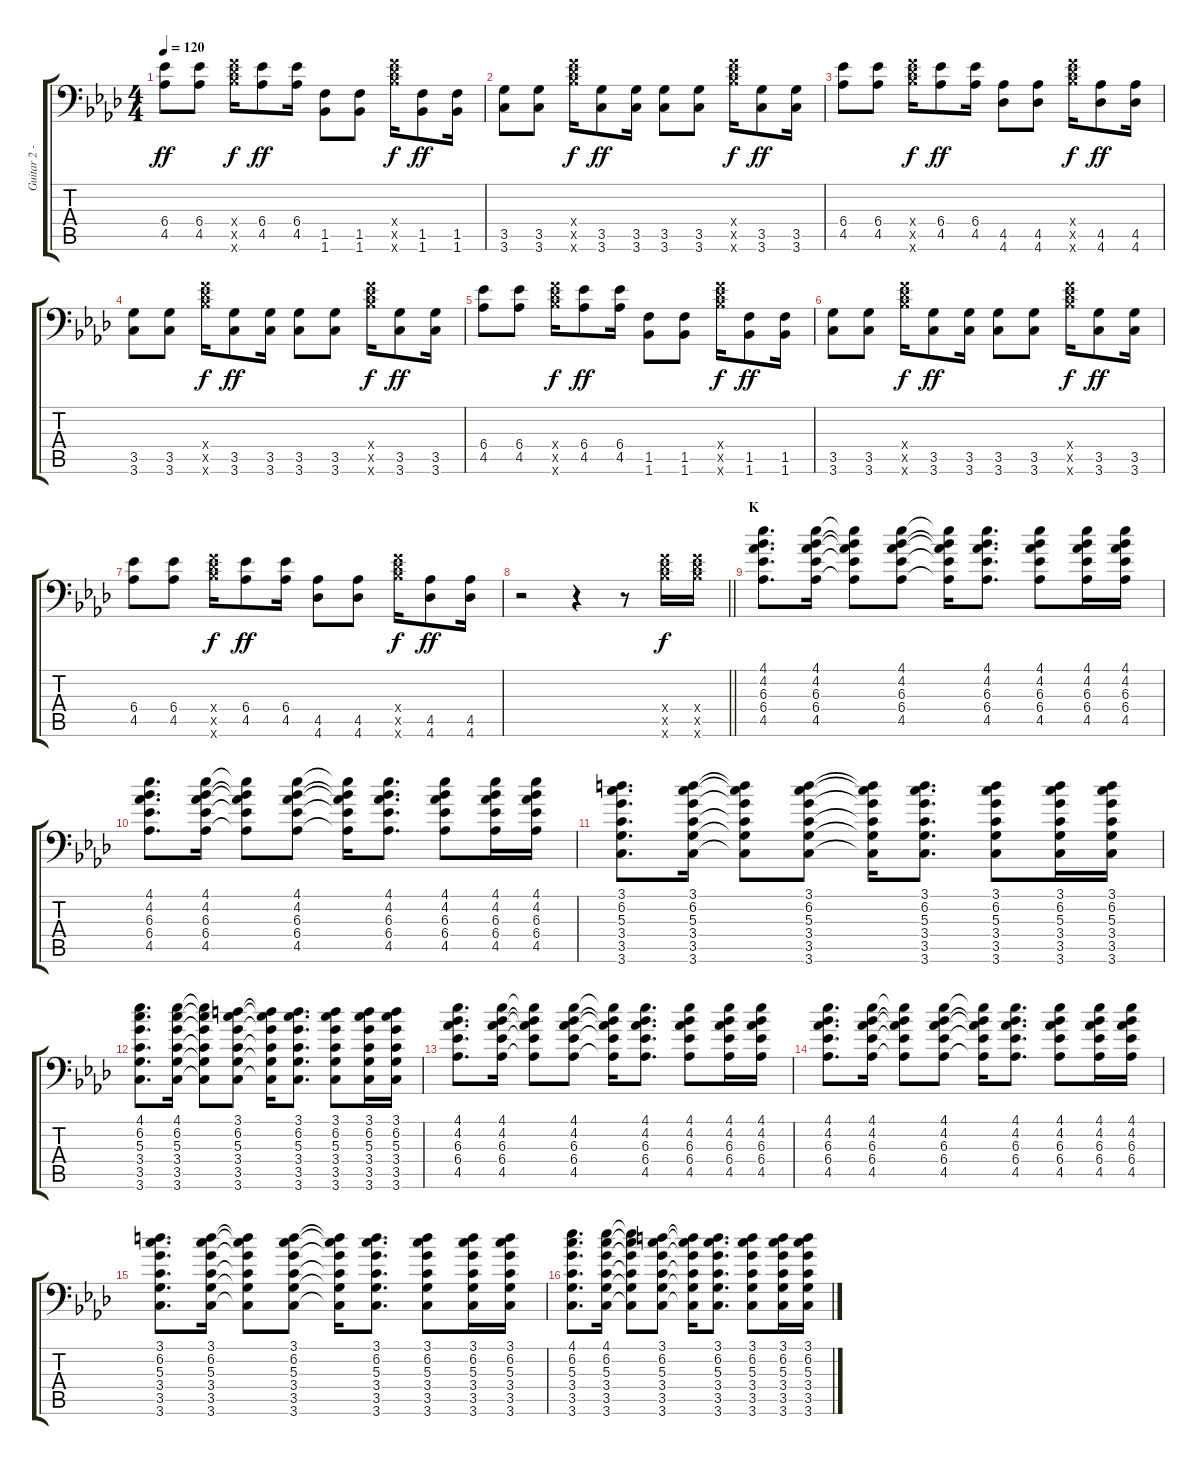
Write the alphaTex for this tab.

\track ("Guitar 2 - Uruha" "Guitar 2 -") {instrument distortionguitar}
\staff {score tabs}
\tuning (B3 Gb3 D3 A2 E2 A1) {hide}
\ts (4 4)
\tempo 120
\clef f4
\ks ab
(6.4 4.5).8{dy ff} (6.4 4.5).8 (8.4{x} 9.5{x} 13.6{x}).16{dy f} (6.4 4.5).8{dy ff} (6.4 4.5).16 (1.5 1.6).8 (1.5 1.6).8 (8.4{x} 9.5{x} 13.6{x}).16{dy f} (1.5 1.6).8{dy ff} (1.5 1.6).16 |
(3.5 3.6).8 (3.5 3.6).8 (8.4{x} 9.5{x} 13.6{x}).16{dy f} (3.5 3.6).8{dy ff} (3.5 3.6).16 (3.5 3.6).8 (3.5 3.6).8 (8.4{x} 9.5{x} 13.6{x}).16{dy f} (3.5 3.6).8{dy ff} (3.5 3.6).16 |
(6.4 4.5).8 (6.4 4.5).8 (8.4{x} 9.5{x} 13.6{x}).16{dy f} (6.4 4.5).8{dy ff} (6.4 4.5).16 (4.5 4.6).8 (4.5 4.6).8 (8.4{x} 9.5{x} 13.6{x}).16{dy f} (4.5 4.6).8{dy ff} (4.5 4.6).16 |
(3.5 3.6).8 (3.5 3.6).8 (8.4{x} 9.5{x} 13.6{x}).16{dy f} (3.5 3.6).8{dy ff} (3.5 3.6).16 (3.5 3.6).8 (3.5 3.6).8 (8.4{x} 9.5{x} 13.6{x}).16{dy f} (3.5 3.6).8{dy ff} (3.5 3.6).16 |
(6.4 4.5).8 (6.4 4.5).8 (8.4{x} 9.5{x} 13.6{x}).16{dy f} (6.4 4.5).8{dy ff} (6.4 4.5).16 (1.5 1.6).8 (1.5 1.6).8 (8.4{x} 9.5{x} 13.6{x}).16{dy f} (1.5 1.6).8{dy ff} (1.5 1.6).16 |
(3.5 3.6).8 (3.5 3.6).8 (8.4{x} 9.5{x} 13.6{x}).16{dy f} (3.5 3.6).8{dy ff} (3.5 3.6).16 (3.5 3.6).8 (3.5 3.6).8 (8.4{x} 9.5{x} 13.6{x}).16{dy f} (3.5 3.6).8{dy ff} (3.5 3.6).16 |
(6.4 4.5).8 (6.4 4.5).8 (8.4{x} 9.5{x} 13.6{x}).16{dy f} (6.4 4.5).8{dy ff} (6.4 4.5).16 (4.5 4.6).8 (4.5 4.6).8 (8.4{x} 9.5{x} 13.6{x}).16{dy f} (4.5 4.6).8{dy ff} (4.5 4.6).16 |
\barLineRight lightlight
r.2 r.4 r.8 (8.4{x} 9.5{x} 13.6{x}).16{dy f} (8.4{x} 9.5{x} 13.6{x}).16 |
\section ("" "K")
(4.1 4.2 6.3 6.4 4.5).8{d} (4.1 4.2 6.3 6.4 4.5).16 (4.1{t} 4.2{t} 6.3{t} 6.4{t} 4.5{t}).8 (4.1 4.2 6.3 6.4 4.5).8 (4.1{t} 4.2{t} 6.3{t} 6.4{t} 4.5{t}).16 (4.1 4.2 6.3 6.4 4.5).8{d} (4.1 4.2 6.3 6.4 4.5).8 (4.1 4.2 6.3 6.4 4.5).16 (4.1 4.2 6.3 6.4 4.5).16 |
(4.1 4.2 6.3 6.4 4.5).8{d} (4.1 4.2 6.3 6.4 4.5).16 (4.1{t} 4.2{t} 6.3{t} 6.4{t} 4.5{t}).8 (4.1 4.2 6.3 6.4 4.5).8 (4.1{t} 4.2{t} 6.3{t} 6.4{t} 4.5{t}).16 (4.1 4.2 6.3 6.4 4.5).8{d} (4.1 4.2 6.3 6.4 4.5).8 (4.1 4.2 6.3 6.4 4.5).16 (4.1 4.2 6.3 6.4 4.5).16 |
(3.1 6.2 5.3 3.4 3.5 3.6).8{d} (3.1 6.2 5.3 3.4 3.5 3.6).16 (3.1{t} 6.2{t} 5.3{t} 3.4{t} 3.5{t} 3.6{t}).8 (3.1 6.2 5.3 3.4 3.5 3.6).8 (3.1{t} 6.2{t} 5.3{t} 3.4{t} 3.5{t} 3.6{t}).16 (3.1 6.2 5.3 3.4 3.5 3.6).8{d} (3.1 6.2 5.3 3.4 3.5 3.6).8 (3.1 6.2 5.3 3.4 3.5 3.6).16 (3.1 6.2 5.3 3.4 3.5 3.6).16 |
(4.1 6.2 5.3 3.4 3.5 3.6).8{d} (4.1 6.2 5.3 3.4 3.5 3.6).16 (4.1{t} 6.2{t} 5.3{t} 3.4{t} 3.5{t} 3.6{t}).8 (3.1 6.2 5.3 3.4 3.5 3.6).8 (3.1{t} 6.2{t} 5.3{t} 3.4{t} 3.5{t} 3.6{t}).16 (3.1 6.2 5.3 3.4 3.5 3.6).8{d} (3.1 6.2 5.3 3.4 3.5 3.6).8 (3.1 6.2 5.3 3.4 3.5 3.6).16 (3.1 6.2 5.3 3.4 3.5 3.6).16 |
(4.1 4.2 6.3 6.4 4.5).8{d} (4.1 4.2 6.3 6.4 4.5).16 (4.1{t} 4.2{t} 6.3{t} 6.4{t} 4.5{t}).8 (4.1 4.2 6.3 6.4 4.5).8 (4.1{t} 4.2{t} 6.3{t} 6.4{t} 4.5{t}).16 (4.1 4.2 6.3 6.4 4.5).8{d} (4.1 4.2 6.3 6.4 4.5).8 (4.1 4.2 6.3 6.4 4.5).16 (4.1 4.2 6.3 6.4 4.5).16 |
(4.1 4.2 6.3 6.4 4.5).8{d} (4.1 4.2 6.3 6.4 4.5).16 (4.1{t} 4.2{t} 6.3{t} 6.4{t} 4.5{t}).8 (4.1 4.2 6.3 6.4 4.5).8 (4.1{t} 4.2{t} 6.3{t} 6.4{t} 4.5{t}).16 (4.1 4.2 6.3 6.4 4.5).8{d} (4.1 4.2 6.3 6.4 4.5).8 (4.1 4.2 6.3 6.4 4.5).16 (4.1 4.2 6.3 6.4 4.5).16 |
(3.1 6.2 5.3 3.4 3.5 3.6).8{d} (3.1 6.2 5.3 3.4 3.5 3.6).16 (3.1{t} 6.2{t} 5.3{t} 3.4{t} 3.5{t} 3.6{t}).8 (3.1 6.2 5.3 3.4 3.5 3.6).8 (3.1{t} 6.2{t} 5.3{t} 3.4{t} 3.5{t} 3.6{t}).16 (3.1 6.2 5.3 3.4 3.5 3.6).8{d} (3.1 6.2 5.3 3.4 3.5 3.6).8 (3.1 6.2 5.3 3.4 3.5 3.6).16 (3.1 6.2 5.3 3.4 3.5 3.6).16 |
(4.1 6.2 5.3 3.4 3.5 3.6).8{d} (4.1 6.2 5.3 3.4 3.5 3.6).16 (4.1{t} 6.2{t} 5.3{t} 3.4{t} 3.5{t} 3.6{t}).8 (3.1 6.2 5.3 3.4 3.5 3.6).8 (3.1{t} 6.2{t} 5.3{t} 3.4{t} 3.5{t} 3.6{t}).16 (3.1 6.2 5.3 3.4 3.5 3.6).8{d} (3.1 6.2 5.3 3.4 3.5 3.6).8 (3.1 6.2 5.3 3.4 3.5 3.6).16 (3.1 6.2 5.3 3.4 3.5 3.6).16
